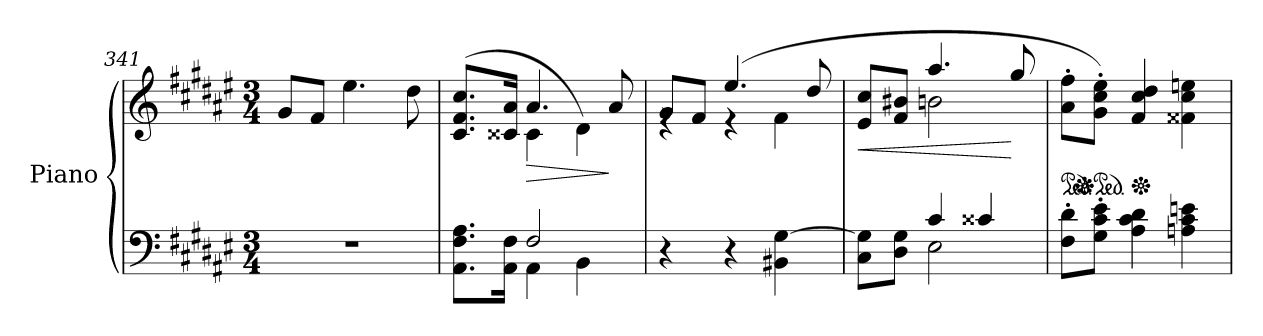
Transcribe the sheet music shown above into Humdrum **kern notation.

**kern	**kern	**dynam
*part1	*part1	*part1
*staff2	*staff1	*staff1/2
*I"Piano	*	*
*I'Pno	*	*
*clefF4	*clefG2	*
*k[f#c#g#d#a#e#]	*k[f#c#g#d#a#e#]	*
*M3/4	*M3/4	*
=341	=341	=341
2.r	8g#/L	.
.	8f#/J	.
.	4.ee#\	.
.	8dd#\	.
=342	=342	=342
*^	*^	*
8.AA#\ 8.F#\ 8.A#\L	4ryy	(8.c#/ 8.f#/ 8.cc#/L	4ryy	.
16AA#\ 16F#\Jk	.	16c##X/ 16a#/Jk	.	.
!	!	!	!	!LO:HP:b
4AA#\	2F#/	4c##\	4.a#/	>
4BB\	.	4d#\)	.	.
.	.	.	8a#/	]
*v	*v	*	*	*
=343	=343	=343	=343
4r	8g#/L	4re	.
.	8f#/J	.	.
4r	(4.ee#/	4re	.
4BB#X\ [4G#\	.	4f#\	.
.	8dd#/	.	.
=344	=344	=344	=344
*^	*	*	*
!	!	!	!	!LO:HP:b
8C#\ 8G#\]L	4ryy	8e#/ 8cc#/L	4ryy	<
8D#\ 8G#\J	.	8f#/ 8b#X/J	.	.
4c#/	2E#\	4.aa#/	2bn\	.
4c##X/	.	.	.	.
.	.	8gg#/	.	[
*v	*v	*	*	*
*	*v	*v	*
!!LO:LB:g=z
=345	=345	=345
*	*ped	*
8F#\' 8d#\'L	8a#\' 8ff#\'L	.
*	*Xped	*
*	*ped	*
8G#\' 8c#\' 8e#\'J	8g#\' 8cc#\' 8ee#\'J)	.
*	*Xped	*
4A#\ 4c#\ 4d#\	4f#/ 4cc#/ 4dd#/	.
4An\ 4c#\ 4en\	4f##X\ 4cc#\ 4een\	.
=	=	=
*-	*-	*-
